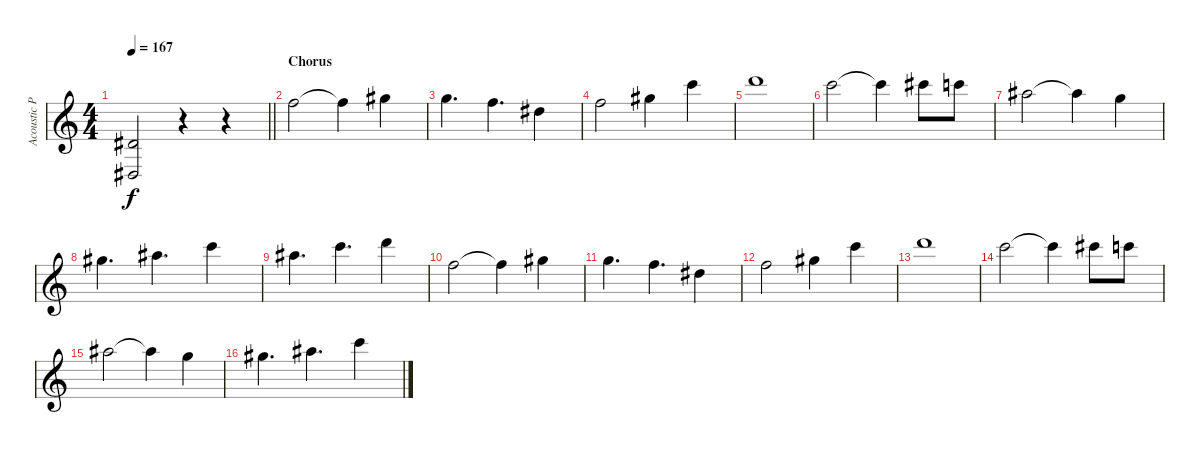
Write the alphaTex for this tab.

\track ("Acoustic Piano (Staff 1)" "Acoustic P") {instrument acousticgrandpiano}
\staff {score}
\tuning (E4 B3 G3 D3 A2 E2 B1) {hide}
\ts (4 4)
\tempo 167
\clef g2
\barLineRight lightlight
\ks c
(4.2 1.4).2{dy f} r.4 r.4 |
\section ("" "Chorus")
13.1.2 13.1{t}.4 16.1.4 |
15.1.4{d} 13.1.4{d} 11.1.4 |
13.1.2 16.1.4 20.1.4 |
22.1.1 |
20.1.2 20.1{t}.4 21.1.8 20.1.8 |
18.1.2 18.1{t}.4 15.1.4 |
16.1.4{d} 18.1.4{d} 20.1.4 |
18.1.4{d} 20.1.4{d} 22.1.4 |
13.1.2 13.1{t}.4 16.1.4 |
15.1.4{d} 13.1.4{d} 11.1.4 |
13.1.2 16.1.4 20.1.4 |
22.1.1 |
20.1.2 20.1{t}.4 21.1.8 20.1.8 |
18.1.2 18.1{t}.4 15.1.4 |
16.1.4{d} 18.1.4{d} 20.1.4
